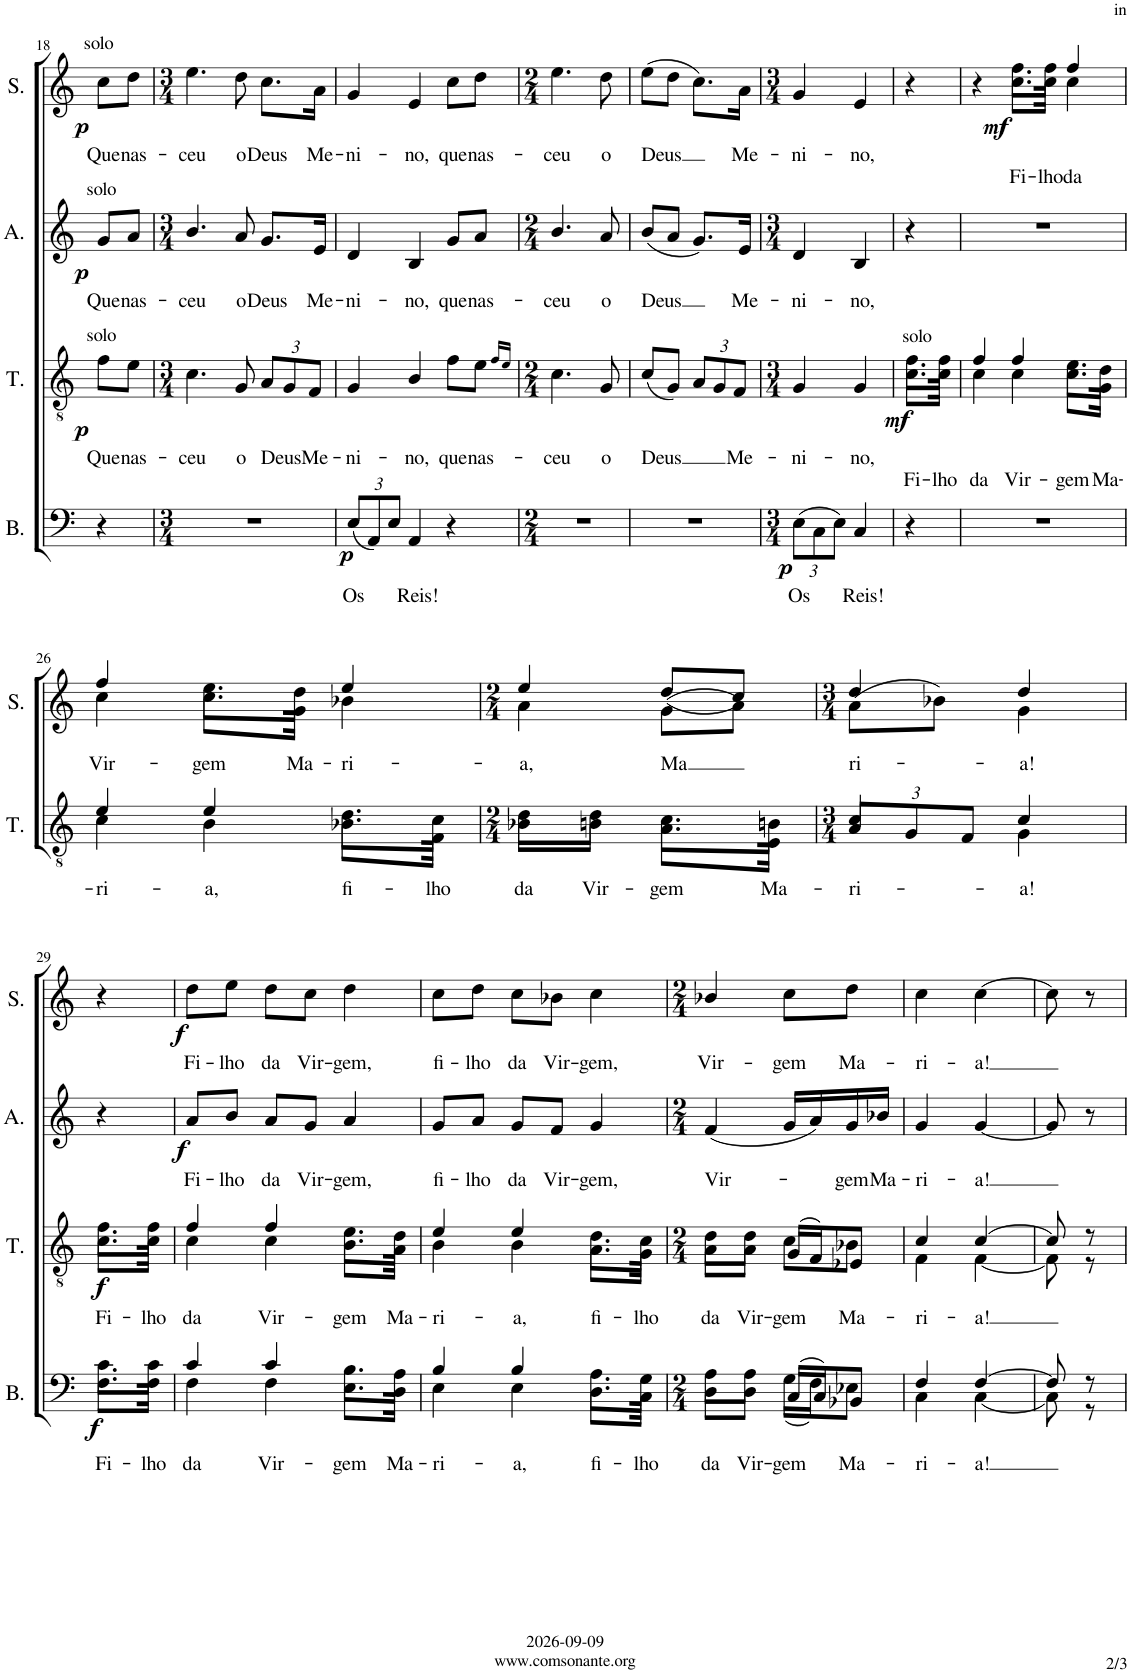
**kern	**text	**text	**dynam	**kern	**text	**text	**dynam	**kern	**text	**dynam	**kern	**text	**text	**dynam
*part4	*part4	*part4	*part4	*part3	*part3	*part3	*part3	*part2	*part2	*part2	*part1	*part1	*part1	*part1
*staff4	*staff4	*staff4	*staff4	*staff3	*staff3	*staff3	*staff3	*staff2	*staff2	*staff2	*staff1	*staff1	*staff1	*staff1
*I"B.	*	*	*	*I"T.	*	*	*	*I"A.	*	*	*I"S.	*	*	*
*I'B.	*	*	*	*I'T.	*	*	*	*I'A.	*	*	*I'S.	*	*	*
!!LO:PB:g=z
*clefF4	*	*	*	*clefGv2	*	*	*	*clefG2	*	*	*clefG2	*	*	*
*k[]	*	*	*	*k[]	*	*	*	*k[]	*	*	*k[]	*	*	*
*M2/4	*	*	*	*M2/4	*	*	*	*M2/4	*	*	*M2/4	*	*	*
=18	=18	=18	=18	=18	=18	=18	=18	=18	=18	=18	=18	=18	=18	=18
!	!	!	!	!	!	!	!	!	!	!	!LO:TX:a:t=solo	!	!	!
!	!	!	!	!	!	!	!	!LO:TX:a:t=solo	!	!	!	!	!	!
!	!	!	!	!LO:TX:a:t=solo	!	!	!	!	!	!	!	!	!	!
!	!	!	!	!	!LO:LY:b	!	!LO:DY:b	!	!LO:LY:b	!LO:DY:b	!	!LO:LY:b	!	!LO:DY:b
4r	.	.	.	8f\L	Que	.	p	8g/L	Que	p	8cc\L	Que	.	p
!	!	!	!	!	!LO:LY:b	!	!	!	!LO:LY:b	!	!	!LO:LY:b	!	!
.	.	.	.	8e\J	nas-	.	.	8a/J	nas-	.	8dd\J	nas-	.	.
=19	=19	=19	=19	=19	=19	=19	=19	=19	=19	=19	=19	=19	=19	=19
*M3/4	*	*	*	*M3/4	*	*	*	*M3/4	*	*	*M3/4	*	*	*
!	!	!	!	!	!LO:LY:b	!	!	!	!LO:LY:b	!	!	!LO:LY:b	!	!
2.r	.	.	.	4.c\	-ceu	.	.	4.b/	-ceu	.	4.ee\	-ceu	.	.
!	!	!	!	!	!LO:LY:b	!	!	!	!LO:LY:b	!	!	!LO:LY:b	!	!
.	.	.	.	8G/	o	.	.	8a/	o	.	8dd\	o	.	.
*	*	*	*	*Xbrackettup	*	*	*	*	*	*	*	*	*	*
!	!	!	!	!	!LO:LY:b	!	!	!	!LO:LY:b	!	!	!LO:LY:b	!	!
.	.	.	.	12A/L	Deus	.	.	8.g/L	Deus	.	8.cc\L	Deus	.	.
.	.	.	.	12G/	.	.	.	.	.	.	.	.	.	.
!	!	!	!	!	!LO:LY:b	!	!	!	!	!	!	!	!	!
.	.	.	.	12F/J	Me-	.	.	.	.	.	.	.	.	.
!	!	!	!	!	!	!	!	!	!LO:LY:b	!	!	!LO:LY:b	!	!
.	.	.	.	.	.	.	.	16e/Jk	Me-	.	16a\Jk	Me-	.	.
=20	=20	=20	=20	=20	=20	=20	=20	=20	=20	=20	=20	=20	=20	=20
*Xbrackettup	*	*	*	*	*	*	*	*	*	*	*	*	*	*
!	!LO:LY:b	!	!LO:DY:b	!	!LO:LY:b	!	!	!	!LO:LY:b	!	!	!LO:LY:b	!	!
(12E/L	Os	.	p	4G/	-ni-	.	.	4d/	-ni-	.	4g/	-ni-	.	.
12AA/)	.	.	.	.	.	.	.	.	.	.	.	.	.	.
12E/J	.	.	.	.	.	.	.	.	.	.	.	.	.	.
!	!LO:LY:b	!	!	!	!LO:LY:b	!	!	!	!LO:LY:b	!	!	!LO:LY:b	!	!
4AA/	Reis!	.	.	4B/	-no,	.	.	4B/	-no,	.	4e/	-no,	.	.
!	!	!	!	!	!LO:LY:b	!	!	!	!LO:LY:b	!	!	!LO:LY:b	!	!
4r	.	.	.	8f\L	que	.	.	8g/L	que	.	8cc\L	que	.	.
!	!	!	!	!	!LO:LY:b	!	!	!	!LO:LY:b	!	!	!LO:LY:b	!	!
.	.	.	.	8e\J	nas-	.	.	8a/J	nas-	.	8dd\J	nas-	.	.
.	.	.	.	16qf/LL	.	.	.	.	.	.	.	.	.	.
.	.	.	.	16qe/JJ	.	.	.	.	.	.	.	.	.	.
=21	=21	=21	=21	=21	=21	=21	=21	=21	=21	=21	=21	=21	=21	=21
*M2/4	*	*	*	*M2/4	*	*	*	*M2/4	*	*	*M2/4	*	*	*
!	!	!	!	!	!LO:LY:b	!	!	!	!LO:LY:b	!	!	!LO:LY:b	!	!
2r	.	.	.	4.c\	-ceu	.	.	4.b/	-ceu	.	4.ee\	-ceu	.	.
!	!	!	!	!	!LO:LY:b	!	!	!	!LO:LY:b	!	!	!LO:LY:b	!	!
.	.	.	.	8G/	o	.	.	8a/	o	.	8dd\	o	.	.
=22	=22	=22	=22	=22	=22	=22	=22	=22	=22	=22	=22	=22	=22	=22
!	!	!	!	!	!LO:LY:b	!	!	!	!LO:LY:b	!	!	!LO:LY:b	!	!
2r	.	.	.	(8c/L	Deus	.	.	(8b/L	Deus	.	(8ee\L	Deus	.	.
.	.	.	.	8G/J)	.	.	.	8a/J	.	.	8dd\J	.	.	.
.	.	.	.	12A/L	.	.	.	8.g/L)	.	.	8.cc\L)	.	.	.
.	.	.	.	12G/	.	.	.	.	.	.	.	.	.	.
!	!	!	!	!	!LO:LY:b	!	!	!	!	!	!	!	!	!
.	.	.	.	12F/J	Me-	.	.	.	.	.	.	.	.	.
!	!	!	!	!	!	!	!	!	!LO:LY:b	!	!	!LO:LY:b	!	!
.	.	.	.	.	.	.	.	16e/Jk	Me-	.	16a\Jk	Me-	.	.
=23	=23	=23	=23	=23	=23	=23	=23	=23	=23	=23	=23	=23	=23	=23
*M3/4	*	*	*	*M3/4	*	*	*	*M3/4	*	*	*M3/4	*	*	*
!	!LO:LY:b	!	!LO:DY:b	!	!LO:LY:b	!	!	!	!LO:LY:b	!	!	!LO:LY:b	!	!
(12E\L	Os	.	p	4G/	-ni-	.	.	4d/	-ni-	.	4g/	-ni-	.	.
12C\	.	.	.	.	.	.	.	.	.	.	.	.	.	.
12E\J)	.	.	.	.	.	.	.	.	.	.	.	.	.	.
!	!LO:LY:b	!	!	!	!LO:LY:b	!	!	!	!LO:LY:b	!	!	!LO:LY:b	!	!
4C/	Reis!	.	.	4G/	-no,	.	.	4B/	-no,	.	4e/	-no,	.	.
=24	=24	=24	=24	=24	=24	=24	=24	=24	=24	=24	=24	=24	=24	=24
!	!	!	!	!LO:TX:a:t=solo	!	!	!	!	!	!	!	!	!	!
!	!	!	!	!	!	!LO:LY:b	!LO:DY:b	!	!	!	!	!	!	!
*	*	*	*	*^	*	*	*	*	*	*	*	*	*	*
4r	.	.	.	8.c\L	8.f\L	.	Fi-	mf	4r	.	.	4r	.	.	.
!	!	!	!	!	!	!	!LO:LY:b	!	!	!	!	!	!	!	!
.	.	.	.	16c\Jk	16f\Jk	.	-lho	.	.	.	.	.	.	.	.
=25	=25	=25	=25	=25	=25	=25	=25	=25	=25	=25	=25	=25	=25	=25	=25
!	!	!	!	!	!	!	!LO:LY:b	!	!	!	!	!	!	!	!
*	*	*	*	*	*	*	*	*	*	*	*	*^	*	*	*
2.r	.	.	.	4c\	4f/	.	da	.	2.r	.	.	4r	4ryy	.	.	.
!	!	!	!	!	!	!	!LO:LY:b	!	!	!	!	!	!	!	!LO:LY:b	!LO:DY:b
.	.	.	.	4c\	4f/	.	Vir-	.	.	.	.	8.cc\L	8.ff\L	.	Fi-	mf
!	!	!	!	!	!	!	!	!	!	!	!	!	!	!	!LO:LY:b	!
.	.	.	.	.	.	.	.	.	.	.	.	16cc\Jk	16ff\Jk	.	-lho	.
!	!	!	!	!	!	!	!LO:LY:b	!	!	!	!	!	!	!	!LO:LY:b	!
.	.	.	.	8.c\L	8.e\L	.	-gem	.	.	.	.	4cc\	4ff/	.	da	.
!	!	!	!	!	!	!	!LO:LY:b	!	!	!	!	!	!	!	!	!
.	.	.	.	16G\Jk	16d\Jk	.	Ma-	.	.	.	.	.	.	.	.	.
!!LO:LB:g=z	!!
=26	=26	=26	=26	=26	=26	=26	=26	=26	=26	=26	=26	=26	=26	=26	=26	=26
!	!	!	!	!	!	!	!LO:LY:b	!	!	!	!	!	!	!	!LO:LY:b	!
2.r	.	.	.	4c\	4e/	.	-ri-	.	2.r	.	.	4cc\	4ff/	.	Vir-	.
!	!	!	!	!	!	!	!LO:LY:b	!	!	!	!	!	!	!	!LO:LY:b	!
.	.	.	.	4B\	4e/	.	-a,	.	.	.	.	8.cc\L	8.ee\L	.	-gem	.
!	!	!	!	!	!	!	!	!	!	!	!	!	!	!	!LO:LY:b	!
.	.	.	.	.	.	.	.	.	.	.	.	16g\Jk	16dd\Jk	.	Ma-	.
!	!	!	!	!	!	!	!LO:LY:b	!	!	!	!	!	!	!	!LO:LY:b	!
.	.	.	.	8.B-X\L	8.d\L	.	fi-	.	.	.	.	4b-X\	4ee/	.	-ri-	.
!	!	!	!	!	!	!	!LO:LY:b	!	!	!	!	!	!	!	!	!
.	.	.	.	16F\Jk	16c\Jk	.	-lho	.	.	.	.	.	.	.	.	.
=27	=27	=27	=27	=27	=27	=27	=27	=27	=27	=27	=27	=27	=27	=27	=27	=27
*M2/4	*	*	*	*M2/4	*	*	*	*	*M2/4	*	*	*M2/4	*	*	*	*
!	!	!	!	!	!	!	!LO:LY:b	!	!	!	!	!	!	!	!LO:LY:b	!
2r	.	.	.	8B-X\L	8d\L	.	da	.	2r	.	.	4a\	4ee/	.	-a,	.
!	!	!	!	!	!	!	!LO:LY:b	!	!	!	!	!	!	!	!	!
.	.	.	.	8Bn\J	8d\J	.	Vir-	.	.	.	.	.	.	.	.	.
!	!	!	!	!	!	!	!LO:LY:b	!	!	!	!	!	!	!	!LO:LY:b	!
.	.	.	.	8.A\L	8.c\L	.	-gem	.	.	.	.	(8g\L	(8dd/L	.	-Ma	.
.	.	.	.	.	.	.	.	.	.	.	.	8a\J)	8cc/J)	.	.	.
!	!	!	!	!	!	!	!LO:LY:b	!	!	!	!	!	!	!	!	!
.	.	.	.	16E\Jk	16Bn\Jk	.	Ma-	.	.	.	.	.	.	.	.	.
=28	=28	=28	=28	=28	=28	=28	=28	=28	=28	=28	=28	=28	=28	=28	=28	=28
*M3/4	*	*	*	*M3/4	*	*	*	*	*M3/4	*	*	*M3/4	*	*	*	*
!	!	!	!	!	!	!	!LO:LY:b	!	!	!	!	!	!	!	!LO:LY:b	!
2r	.	.	.	12A/L	4c/	.	-ri-	.	2r	.	.	(8a\L	4dd/	.	ri-	.
.	.	.	.	12G/	.	.	.	.	.	.	.	.	.	.	.	.
.	.	.	.	.	.	.	.	.	.	.	.	8b-X\J)	.	.	.	.
.	.	.	.	12F/J	.	.	.	.	.	.	.	.	.	.	.	.
!	!	!	!	!	!	!	!LO:LY:b	!	!	!	!	!	!	!	!LO:LY:b	!
.	.	.	.	4G\	4c/	.	-a!	.	.	.	.	4g\	4dd/	.	-a!	.
!!LO:LB:g=z
=29	=29	=29	=29	=29	=29	=29	=29	=29	=29	=29	=29	=29	=29	=29	=29	=29
!	!	!LO:LY:b	!LO:DY:b	!	!	!	!LO:LY:b	!LO:DY:b	!	!	!	!	!	!	!	!
*^	*	*	*	*	*	*	*	*	*	*	*	*v	*v	*	*	*
8.F\L	8.c\L	.	Fi-	f	8.c\L	8.f\L	.	Fi-	f	4r	.	.	4r	.	.	.
!	!	!	!LO:LY:b	!	!	!	!	!LO:LY:b	!	!	!	!	!	!	!	!
16F\Jk	16c\Jk	.	-lho	.	16c\Jk	16f\Jk	.	-lho	.	.	.	.	.	.	.	.
=30	=30	=30	=30	=30	=30	=30	=30	=30	=30	=30	=30	=30	=30	=30	=30	=30
!	!	!	!LO:LY:b	!	!	!	!	!LO:LY:b	!	!	!LO:LY:b	!LO:DY:b	!	!LO:LY:b	!	!LO:DY:b
4F\	4c/	.	da	.	4c\	4f/	.	da	.	8a/L	Fi-	f	8dd\L	Fi-	.	f
!	!	!	!	!	!	!	!	!	!	!	!LO:LY:b	!	!	!LO:LY:b	!	!
.	.	.	.	.	.	.	.	.	.	8b/J	-lho	.	8ee\J	-lho	.	.
!	!	!	!LO:LY:b	!	!	!	!	!LO:LY:b	!	!	!LO:LY:b	!	!	!LO:LY:b	!	!
4F\	4c/	.	Vir-	.	4c\	4f/	.	Vir-	.	8a/L	da	.	8dd\L	da	.	.
!	!	!	!	!	!	!	!	!	!	!	!LO:LY:b	!	!	!LO:LY:b	!	!
.	.	.	.	.	.	.	.	.	.	8g/J	Vir-	.	8cc\J	Vir-	.	.
!	!	!	!LO:LY:b	!	!	!	!	!LO:LY:b	!	!	!LO:LY:b	!	!	!LO:LY:b	!	!
8.E\L	8.B\L	.	-gem	.	8.B\L	8.e\L	.	-gem	.	4a/	-gem,	.	4dd\	-gem,	.	.
!	!	!	!LO:LY:b	!	!	!	!	!LO:LY:b	!	!	!	!	!	!	!	!
16D\Jk	16A\Jk	.	Ma-	.	16A\Jk	16d\Jk	.	Ma-	.	.	.	.	.	.	.	.
=31	=31	=31	=31	=31	=31	=31	=31	=31	=31	=31	=31	=31	=31	=31	=31	=31
!	!	!	!LO:LY:b	!	!	!	!	!LO:LY:b	!	!	!LO:LY:b	!	!	!LO:LY:b	!	!
4E\	4B/	.	-ri-	.	4B\	4e/	.	-ri-	.	8g/L	fi-	.	8cc\L	fi-	.	.
!	!	!	!	!	!	!	!	!	!	!	!LO:LY:b	!	!	!LO:LY:b	!	!
.	.	.	.	.	.	.	.	.	.	8a/J	-lho	.	8dd\J	-lho	.	.
!	!	!	!LO:LY:b	!	!	!	!	!LO:LY:b	!	!	!LO:LY:b	!	!	!LO:LY:b	!	!
4E\	4B/	.	-a,	.	4B\	4e/	.	-a,	.	8g/L	da	.	8cc\L	da	.	.
!	!	!	!	!	!	!	!	!	!	!	!LO:LY:b	!	!	!LO:LY:b	!	!
.	.	.	.	.	.	.	.	.	.	8f/J	Vir-	.	8b-X\J	Vir-	.	.
!	!	!	!LO:LY:b	!	!	!	!	!LO:LY:b	!	!	!LO:LY:b	!	!	!LO:LY:b	!	!
8.D\L	8.A\L	.	fi-	.	8.A\L	8.d\L	.	fi-	.	4g/	-gem,	.	4cc\	-gem,	.	.
!	!	!	!LO:LY:b	!	!	!	!	!LO:LY:b	!	!	!	!	!	!	!	!
16C\Jk	16G\Jk	.	-lho	.	16G\Jk	16c\Jk	.	-lho	.	.	.	.	.	.	.	.
=32	=32	=32	=32	=32	=32	=32	=32	=32	=32	=32	=32	=32	=32	=32	=32	=32
*M2/4	*	*	*	*	*M2/4	*	*	*	*	*M2/4	*	*	*M2/4	*	*	*
!	!	!	!LO:LY:b	!	!	!	!	!LO:LY:b	!	!	!LO:LY:b	!	!	!LO:LY:b	!	!
8D\L	8A\L	.	da	.	8A\L	8d\L	.	da	.	(4f/	Vir-	.	4b-X/	Vir-	.	.
!	!	!	!LO:LY:b	!	!	!	!	!LO:LY:b	!	!	!	!	!	!	!	!
8D\J	8A\J	.	Vir-	.	8A\J	8d\J	.	Vir-	.	.	.	.	.	.	.	.
!	!	!	!LO:LY:b	!	!	!	!	!LO:LY:b	!	!	!	!	!	!LO:LY:b	!	!
(16C/LL	(16G\LL	.	-gem	.	(16G/LL	8c\L	.	-gem	.	16g/LL	.	.	8cc\L	-gem	.	.
16C/J)	16F\J)	.	.	.	16F/J)	.	.	.	.	16a/)	.	.	.	.	.	.
!	!	!	!LO:LY:b	!	!	!	!	!LO:LY:b	!	!	!LO:LY:b	!	!	!LO:LY:b	!	!
8BB-X/J	8E-X\J	.	Ma-	.	8E-X/J	8B-X\J	.	Ma-	.	16g/	-gem	.	8dd\J	Ma-	.	.
!	!	!	!	!	!	!	!	!	!	!	!LO:LY:b	!	!	!	!	!
.	.	.	.	.	.	.	.	.	.	16b-X/JJ	Ma-	.	.	.	.	.
=33	=33	=33	=33	=33	=33	=33	=33	=33	=33	=33	=33	=33	=33	=33	=33	=33
!	!	!	!LO:LY:b	!	!	!	!	!LO:LY:b	!	!	!LO:LY:b	!	!	!LO:LY:b	!	!
4C\	4F/	.	-ri-	.	4F\	4c/	.	-ri-	.	4g/	-ri-	.	4cc\	-ri-	.	.
!	!	!	!LO:LY:b	!	!	!	!	!LO:LY:b	!	!	!LO:LY:b	!	!	!LO:LY:b	!	!
[4C\	[4F/	.	-a!	.	[4F\	[4c/	.	-a!	.	[4g/	-a!	.	[4cc\	-a!	.	.
=34	=34	=34	=34	=34	=34	=34	=34	=34	=34	=34	=34	=34	=34	=34	=34	=34
8C\]	8F/]	.	.	.	8F\]	8c/]	.	.	.	8g/]	.	.	8cc\]	.	.	.
8r	8r	.	.	.	8r	8r	.	.	.	8r	.	.	8r	.	.	.
*v	*v	*	*	*	*	*	*	*	*	*	*	*	*	*	*	*
*	*	*	*	*v	*v	*	*	*	*	*	*	*	*	*	*
=	=	=	=	=	=	=	=	=	=	=	=	=	=	=
*-	*-	*-	*-	*-	*-	*-	*-	*-	*-	*-	*-	*-	*-	*-
